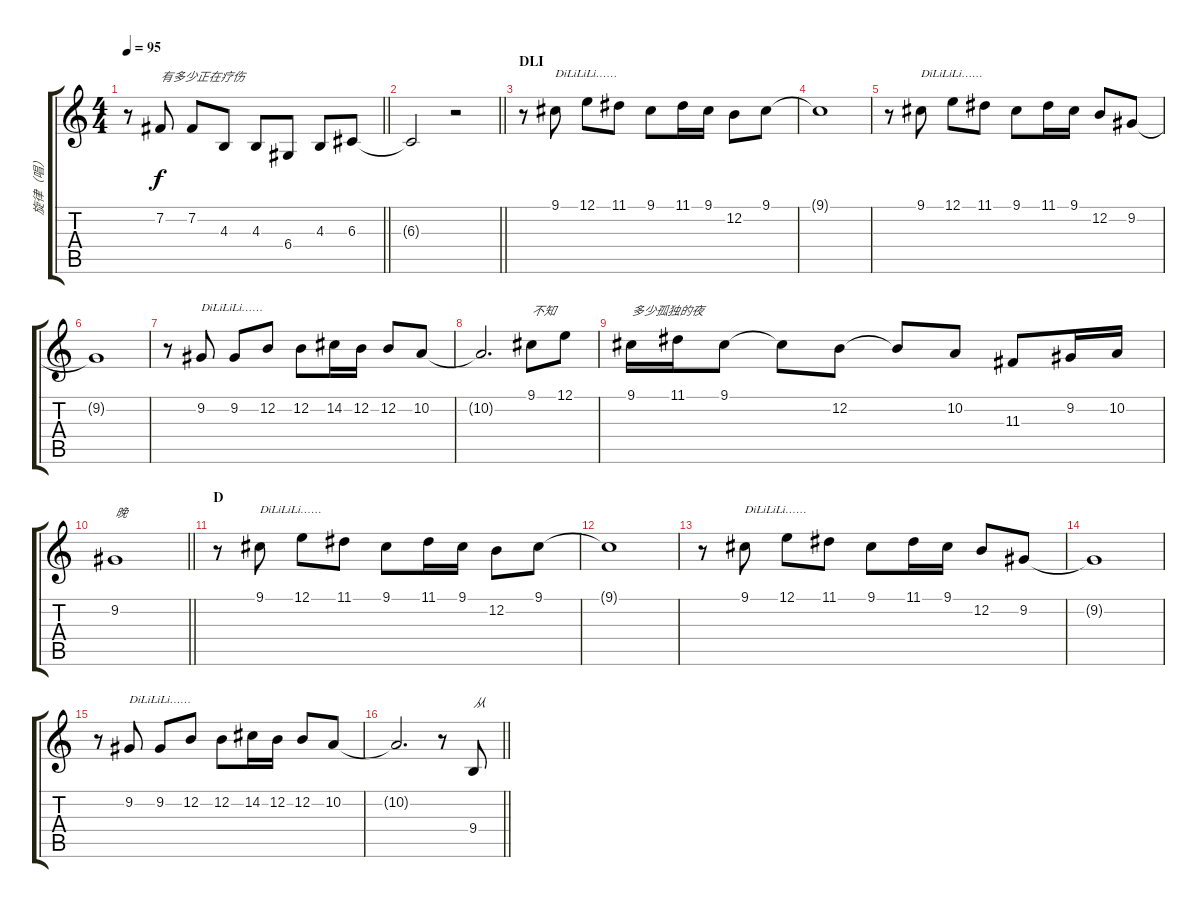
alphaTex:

\track ("旋律（唱）" "旋律（唱）") {instrument synthstrings1}
\staff {score tabs}
\tuning (E4 B3 G3 D3 A2 E2) {hide}
\ts (4 4)
\tempo 95
\clef g2
\barLineRight lightlight
\ks c
r.8{dy f} 7.2.8{txt "有多少正在疗伤"} 7.2.8 4.3.8 4.3.8 6.4.8 4.3.8 6.3.8 |
\section ("" "")
\barLineRight lightlight
6.3{t}.2 r.2 |
\section ("" "DLI")
r.8 9.1.8{txt "DiLiLiLi……"} 12.1.8 11.1.8 9.1.8 11.1.16 9.1.16 12.2.8 9.1.8 |
9.1{t}.1 |
r.8 9.1.8{txt "DiLiLiLi……"} 12.1.8 11.1.8 9.1.8 11.1.16 9.1.16 12.2.8 9.2.8 |
9.2{t}.1 |
r.8 9.2.8{txt "DiLiLiLi……"} 9.2.8 12.2.8 12.2.8 14.2.16 12.2.16 12.2.8 10.2.8 |
10.2{t}.2{d} 9.1.8{txt "不知"} 12.1.8 |
9.1.16{txt "多少孤独的夜"} 11.1.16 9.1.8 9.1{t}.8 12.2.8 12.2{t}.8 10.2.8 11.3.8 9.2.16 10.2.16 |
\barLineRight lightlight
9.2.1{txt "晚"} |
\section ("" "D")
r.8 9.1.8{txt "DiLiLiLi……"} 12.1.8 11.1.8 9.1.8 11.1.16 9.1.16 12.2.8 9.1.8 |
9.1{t}.1 |
r.8 9.1.8{txt "DiLiLiLi……"} 12.1.8 11.1.8 9.1.8 11.1.16 9.1.16 12.2.8 9.2.8 |
9.2{t}.1 |
r.8 9.2.8{txt "DiLiLiLi……"} 9.2.8 12.2.8 12.2.8 14.2.16 12.2.16 12.2.8 10.2.8 |
\barLineRight lightlight
10.2{t}.2{d} r.8 9.4.8{txt "从"}
